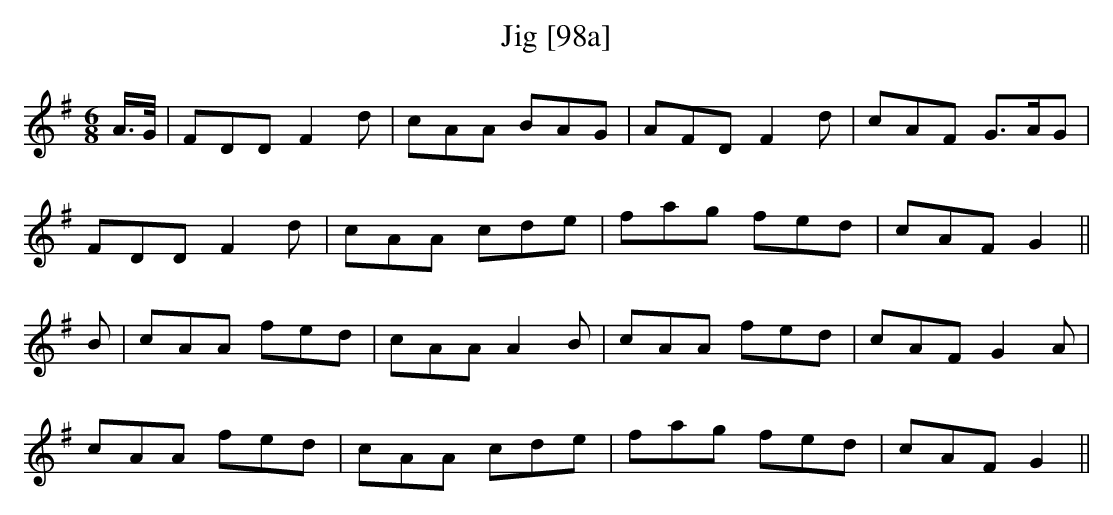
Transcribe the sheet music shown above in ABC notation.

X:1
T:Jig [98a]
M:6/8
L:1/8
K: G
A/>G/|FDD F2d|cAA BAG|AFD F2d|cAF G>AG|
FDD F2d|cAA cde|fag fed|cAF G2||
B|cAA fed|cAA A2B|cAA fed|cAF G2A|
cAA fed|cAA cde|fag fed|cAF G2||
